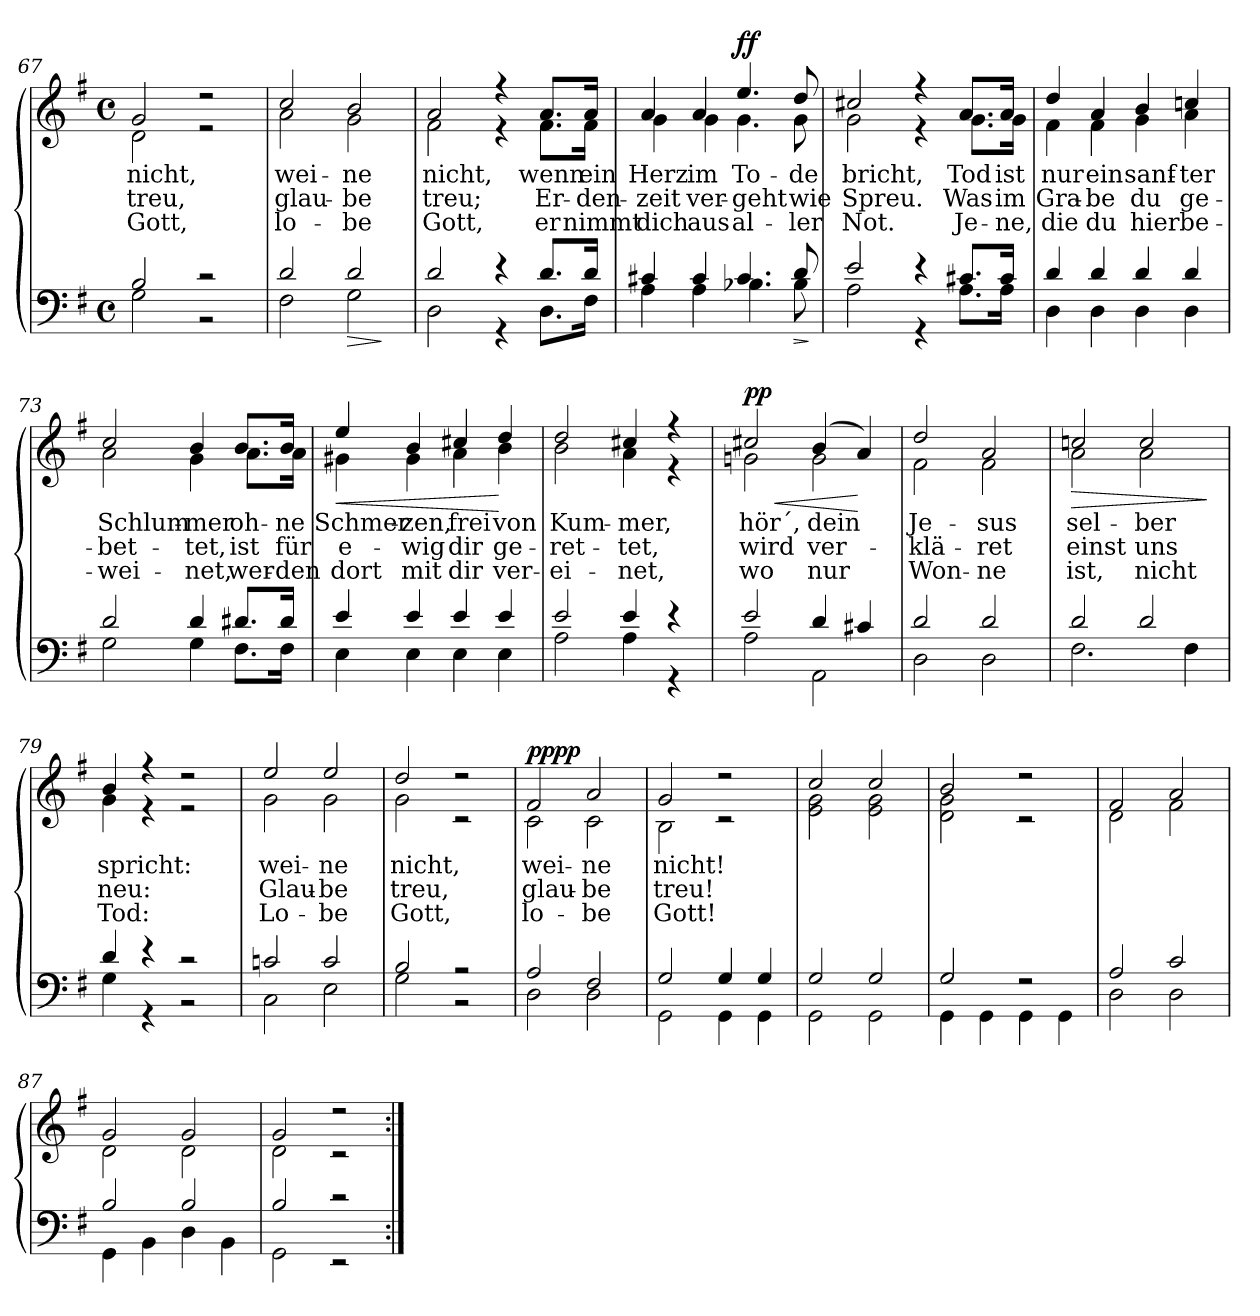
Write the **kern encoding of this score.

**kern	**kern	**text	**text	**text	**dynam
*part1	*part1	*part1	*part1	*part1	*part1
*staff2	*staff1	*staff1	*staff1	*staff1	*staff1/2
*clefF4	*clefG2	*	*	*	*
*k[f#]	*k[f#]	*	*	*	*
*G:	*G:	*	*	*	*
*M4/4	*M4/4	*	*	*	*
*met(c)	*met(c)	*	*	*	*
=67	=67	=67	=67	=67	=67
*^	*	*	*	*	*
!	!	!	!LO:LY:b	!LO:LY:b	!LO:LY:b	!
*	*	*^	*	*	*	*
2B/	2G\	2g/	2d\	nicht,	treu,	Gott,	.
2r	2r	2r	2r	.	.	.	.
=68	=68	=68	=68	=68	=68	=68	=68
!	!	!	!	!LO:LY:b	!LO:LY:b	!LO:LY:b	!
2d/	2F#\	2cc/	2a\	wei-	glau-	lo-	.
!	!	!	!	!LO:LY:b	!LO:LY:b	!LO:LY:b	!LO:HP:b=2
!	!	!	!	!	!	!	!LO:HP:n=1:b
2d/	2G\	2b/	2g\	-ne	-be	-be	> >
*v	*v	*	*	*	*	*	*
*	*v	*v	*	*	*	*
.	.	.	.	.	]
!!LO:LB:g=z
=69	=69	=69	=69	=69	=69
*^	*	*	*	*	*
!	!	!	!LO:LY:b	!LO:LY:b	!LO:LY:b	!
*	*	*^	*	*	*	*
2d/	2D\	2a/	2f#\	nicht,	treu;	Gott,	.
4r	4r	4r	4r	.	.	.	.
!	!	!	!	!LO:LY:b	!LO:LY:b	!LO:LY:b	!
8.d/L	8.D\L	8.a/L	8.f#\L	wenn	Er-	er	.
!	!	!	!	!LO:LY:b	!LO:LY:b	!LO:LY:b	!
16d/Jk	16F#\Jk	16a/Jk	16f#\Jk	ein	-den-	nimmt	.
*v	*v	*	*	*	*	*	*
*	*v	*v	*	*	*	*
.	.	.	.	.	]
=70	=70	=70	=70	=70	=70
*^	*	*	*	*	*
!	!	!	!LO:LY:b	!LO:LY:b	!LO:LY:b	!
*	*	*^	*	*	*	*
4c#X/	4A\	4a/	4g\	Herz	-zeit	dich	.
!	!	!	!	!LO:LY:b	!LO:LY:b	!LO:LY:b	!
4c#/	4A\	4a/	4g\	im	ver-	aus	.
!	!	!	!	!LO:LY:b	!LO:LY:b	!LO:LY:b	!LO:DY:b=2
!	!	!	!	!	!	!	!LO:DY:n=1:a
4.c#/	4.B-X\	4.ee/	4.g\	To-	-geht	al-	f f
!	!	!	!	!LO:LY:b	!LO:LY:b	!LO:LY:b	!LO:HP:b=2
!	!	!	!	!	!	!	!LO:HP:n=1:b
8d/	8B-\	8dd/	8g\	-de	wie	-ler	> >
*v	*v	*	*	*	*	*	*
*	*v	*v	*	*	*	*
.	.	.	.	.	]
=71	=71	=71	=71	=71	=71
*^	*	*	*	*	*
!	!	!	!LO:LY:b	!LO:LY:b	!LO:LY:b	!
*	*	*^	*	*	*	*
2e/	2A\	2cc#X/	2g\	bricht,	Spreu.	Not.	.
4r	4r	4r	4r	.	.	.	.
!	!	!	!	!LO:LY:b	!LO:LY:b	!LO:LY:b	!LO:DY:b=2
!	!	!	!	!	!	!	!LO:DY:n=1:a
8.c#X/L	8.A\L	8.a/L	8.g\L	Tod	Was	Je-	mf mf
!	!	!	!	!LO:LY:b	!LO:LY:b	!LO:LY:b	!
16c#/Jk	16A\Jk	16a/Jk	16g\Jk	ist	im	-ne,	.
*v	*v	*	*	*	*	*	*
*	*v	*v	*	*	*	*
.	.	.	.	.	]
=72	=72	=72	=72	=72	=72
*^	*	*	*	*	*
!	!	!	!LO:LY:b	!LO:LY:b	!LO:LY:b	!
*	*	*^	*	*	*	*
4d/	4D\	4dd/	4f#\	nur	Gra-	die	.
!	!	!	!	!LO:LY:b	!LO:LY:b	!LO:LY:b	!
4d/	4D\	4a/	4f#\	ein	-be	du	.
!	!	!	!	!LO:LY:b	!LO:LY:b	!LO:LY:b	!
4d/	4D\	4b/	4g\	sanf-	du	hier	.
!	!	!	!	!LO:LY:b	!LO:LY:b	!LO:LY:b	!
4d/	4D\	4ccn/	4a\	-ter	ge-	be-	.
=73	=73	=73	=73	=73	=73	=73	=73
!	!	!	!	!LO:LY:b	!LO:LY:b	!LO:LY:b	!
2d/	2G\	2cc/	2a\	Schlum-	-bet-	-wei-	.
!	!	!	!	!LO:LY:b	!LO:LY:b	!LO:LY:b	!
4d/	4G\	4b/	4g\	-mer	-tet,	-net,	.
!	!	!	!	!LO:LY:b	!LO:LY:b	!LO:LY:b	!
8.d#X/L	8.F#\L	8.b/L	8.a\L	oh-	ist	wer-	.
!	!	!	!	!LO:LY:b	!LO:LY:b	!LO:LY:b	!
16d#/Jk	16F#\Jk	16b/Jk	16a\Jk	-ne	für	-den	.
!!LO:LB:g=z	!!
=74	=74	=74	=74	=74	=74	=74	=74
!	!	!	!	!LO:LY:b	!LO:LY:b	!LO:LY:b	!LO:HP:b
4e/	4E\	4ee/	4g#X\	Schmer-	e-	dort	<
!	!	!	!	!LO:LY:b	!LO:LY:b	!LO:LY:b	!
4e/	4E\	4b/	4g#\	-zen,	-wig	mit	.
!	!	!	!	!LO:LY:b	!LO:LY:b	!LO:LY:b	!
4e/	4E\	4cc#X/	4a\	frei	dir	dir	.
!	!	!	!	!LO:LY:b	!LO:LY:b	!LO:LY:b	!
4e/	4E\	4dd/	4b\	von	ge-	ver-	[
=75	=75	=75	=75	=75	=75	=75	=75
!	!	!	!	!LO:LY:b	!LO:LY:b	!LO:LY:b	!
2e/	2A\	2dd/	2b\	Kum-	-ret-	-ei-	.
!	!	!	!	!LO:LY:b	!LO:LY:b	!LO:LY:b	!
4e/	4A\	4cc#X/	4a\	-mer,	-tet,	-net,	.
4r	4r	4r	4r	.	.	.	.
=76	=76	=76	=76	=76	=76	=76	=76
!	!	!	!	!LO:LY:b	!LO:LY:b	!LO:LY:b	!LO:HP:b
!	!	!	!	!	!	!	!LO:DY:n=1:b=2
!	!	!	!	!	!	!	!LO:DY:n=2:a
2e/	2A\	2cc#X/	2gn\	hör´,	wird	wo	< p p
!	!	!	!	!LO:LY:b	!LO:LY:b	!LO:LY:b	!
4d/	2AA\	(4b/	2g\	dein	ver-	nur	.
4c#X/	.	4a/)	.	.	.	.	[
=77	=77	=77	=77	=77	=77	=77	=77
!	!	!	!	!LO:LY:b	!LO:LY:b	!LO:LY:b	!
2d/	2D\	2dd/	2f#\	Je-	-klä-	Won-	.
!	!	!	!	!LO:LY:b	!LO:LY:b	!LO:LY:b	!
2d/	2D\	2a/	2f#\	-sus	-ret	-ne	.
=78	=78	=78	=78	=78	=78	=78	=78
!	!	!	!	!LO:LY:b	!LO:LY:b	!LO:LY:b	!LO:HP:b
2d/	2.F#\	2ccn/	2a\	sel-	einst	ist,	>
!	!	!	!	!LO:LY:b	!LO:LY:b	!LO:LY:b	!
2d/	.	2cc/	2a\	-ber	uns	nicht	.
.	4F#\	.	.	.	.	.	.
*v	*v	*	*	*	*	*	*
*	*v	*v	*	*	*	*
.	.	.	.	.	]
=79	=79	=79	=79	=79	=79
*^	*	*	*	*	*
!	!	!	!LO:LY:b	!LO:LY:b	!LO:LY:b	!
*	*	*^	*	*	*	*
4d/	4G\	4b/	4g\	spricht:	neu:	Tod:	.
4r	4r	4r	4r	.	.	.	.
2r	2r	2r	2r	.	.	.	.
!!LO:LB:g=z	!!
=80	=80	=80	=80	=80	=80	=80	=80
!	!	!	!	!LO:LY:b	!LO:LY:b	!LO:LY:b	!LO:DY:b=2
!	!	!	!	!	!	!	!LO:DY:n=1:a
2cn/	2C\	2ee/	2g\	wei-	Glau-	Lo-	mf mf
!	!	!	!	!LO:LY:b	!LO:LY:b	!LO:LY:b	!
2c/	2E\	2ee/	2g\	-ne	-be	-be	.
=81	=81	=81	=81	=81	=81	=81	=81
!	!	!	!	!LO:LY:b	!LO:LY:b	!LO:LY:b	!
2B/	2G\	2dd/	2g\	nicht,	treu,	Gott,	.
2r	2r	2r	2r	.	.	.	.
=82	=82	=82	=82	=82	=82	=82	=82
!	!	!	!	!LO:LY:b	!LO:LY:b	!LO:LY:b	!LO:DY:b=2
!	!	!	!	!	!	!	!LO:DY:n=1:a
2A/	2D\	2f#/	2c\	wei-	glau-	lo-	pp pp
!	!	!	!	!LO:LY:b	!LO:LY:b	!LO:LY:b	!
2F#/	2D\	2a/	2c\	-ne	-be	-be	.
=83	=83	=83	=83	=83	=83	=83	=83
!	!	!	!	!LO:LY:b	!LO:LY:b	!LO:LY:b	!
2G/	2GG\	2g/	2B\	nicht!	treu!	Gott!	.
4G!/	4GG!\	2r	2r	.	.	.	.
4G!/	4GG!\	.	.	.	.	.	.
=84	=84	=84	=84	=84	=84	=84	=84
2G!/	2GG!\	2cc!/	2e!\ 2g!\	.	.	.	.
2G!/	2GG!\	2cc!/	2e!\ 2g!\	.	.	.	.
=85	=85	=85	=85	=85	=85	=85	=85
2G!/	4GG!\	2b!/	2d!\ 2g!\	.	.	.	.
.	4GG!\	.	.	.	.	.	.
2rF	4GG!\	2r	2r	.	.	.	.
.	4GG!\	.	.	.	.	.	.
=86	=86	=86	=86	=86	=86	=86	=86
2A!/	2D!\	2f#!/	2d!\	.	.	.	.
2c!/	2D!\	2a!/	2f#!\	.	.	.	.
=87	=87	=87	=87	=87	=87	=87	=87
2B!/	4GG!\	2g!/	2d!\	.	.	.	.
.	4BB!\	.	.	.	.	.	.
2B!/	4D!\	2g!/	2d!\	.	.	.	.
.	4BB!\	.	.	.	.	.	.
=88	=88	=88	=88	=88	=88	=88	=88
2B!/	2GG!\	2g!/	2d!\	.	.	.	.
2r	2r	2r	2r	.	.	.	.
*v	*v	*	*	*	*	*	*
*	*v	*v	*	*	*	*
=:|!	=:|!	=:|!	=:|!	=:|!	=:|!
*-	*-	*-	*-	*-	*-
